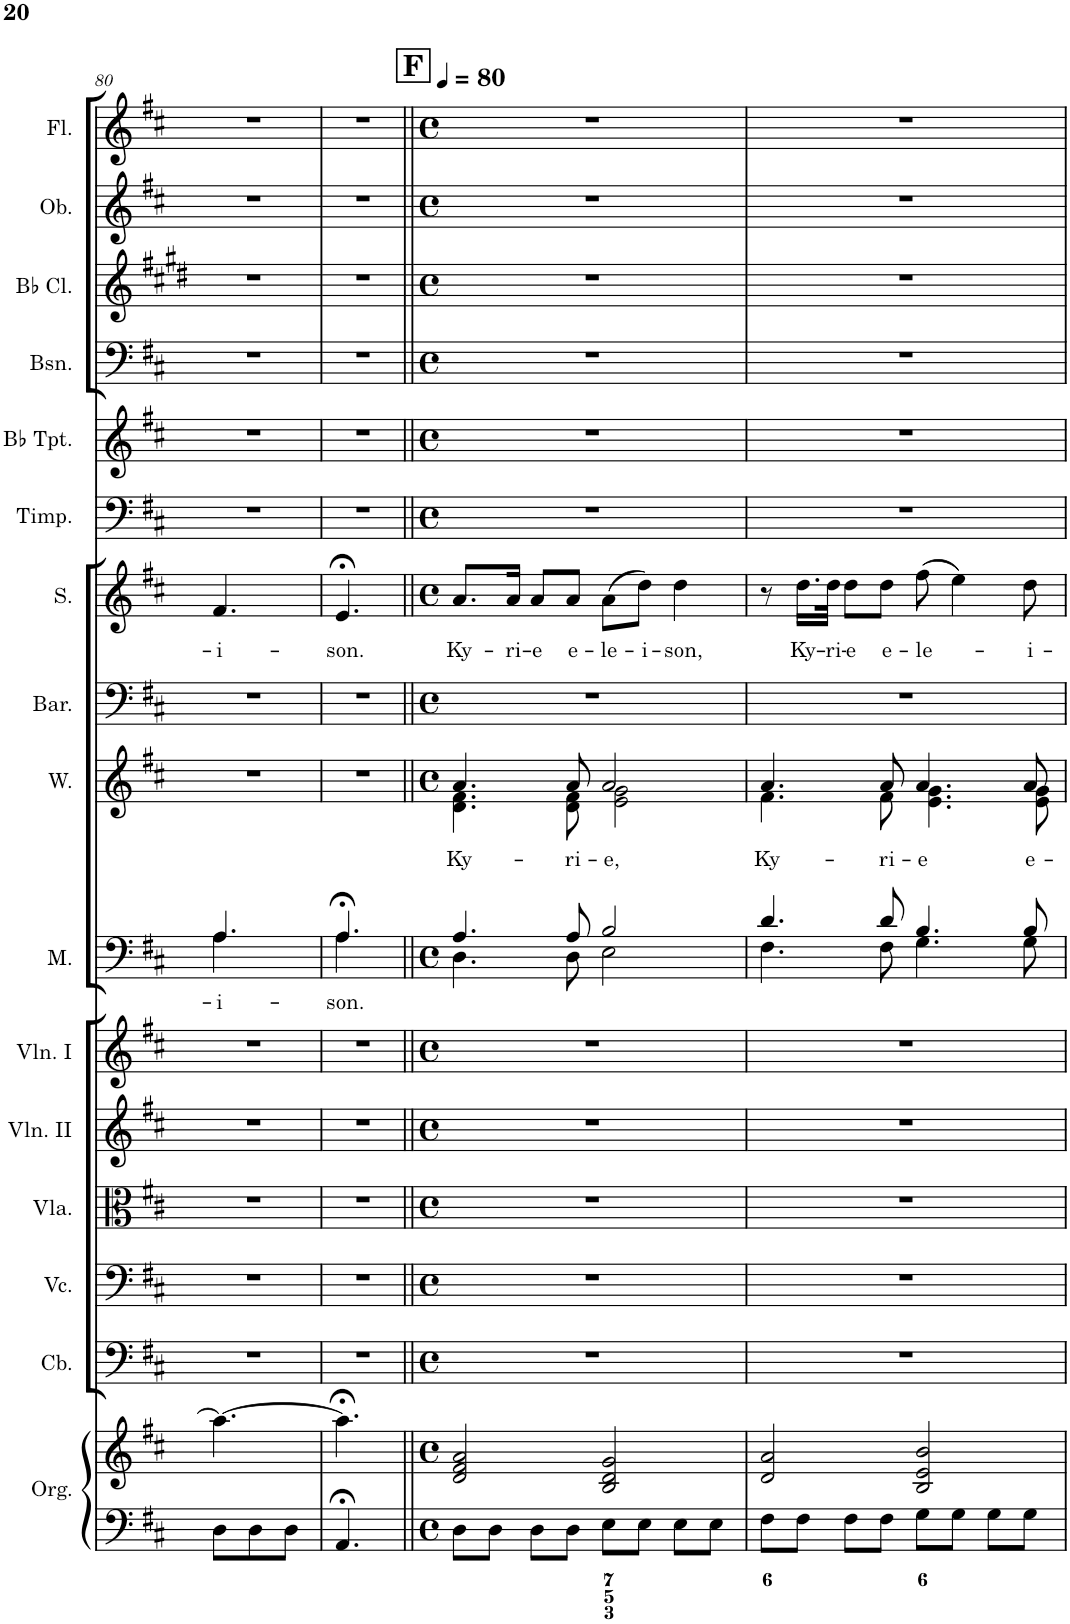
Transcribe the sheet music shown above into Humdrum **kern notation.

**kern	**kern	**kern	**kern	**kern	**kern	**kern	**kern	**text	**kern	**text	**kern	**kern	**text	**kern	**kern	**kern	**kern	**kern	**kern
*part16	*part16	*part15	*part14	*part13	*part12	*part11	*part10	*part10	*part9	*part9	*part8	*part7	*part7	*part6	*part5	*part4	*part3	*part2	*part1
*staff17	*staff16	*staff15	*staff14	*staff13	*staff12	*staff11	*staff10	*staff10	*staff9	*staff9	*staff8	*staff7	*staff7	*staff6	*staff5	*staff4	*staff3	*staff2	*staff1
*I"Organ	*	*I"Contrabasses	*I"Violoncellos	*I"Violas	*I"Violins II	*I"Violins I	*I"Men	*	*I"Women	*	*I"Baritone	*I"Soprano	*	*I"Timpani	*I"Trumpets in Bb	*I"Bassoons	*I"Clarinets in Bb	*I"Oboes	*I"Flutes
*I'Org.	*	*I'Cb.	*I'Vc.	*I'Vla.	*I'Vln. II	*I'Vln. I	*I'M.	*	*I'W.	*	*I'Bar.	*I'S.	*	*I'Timp.	*	*I'Bsn.	*	*I'Ob.	*I'Fl.
!!LO:PB:g=z
*clefF4	*clefG2	*clefF4	*clefF4	*clefC3	*clefG2	*clefG2	*clefF4	*	*clefG2	*	*clefF4	*clefG2	*	*clefF4	*clefG2	*clefF4	*clefG2	*clefG2	*clefG2
*	*	*Trd7c12	*	*	*	*	*	*	*	*	*	*	*	*	*Trd1c2	*	*Trd1c2	*	*
*k[f#c#]	*k[f#c#]	*k[f#c#]	*k[f#c#]	*k[f#c#]	*k[f#c#]	*k[f#c#]	*k[f#c#]	*	*k[f#c#]	*	*k[f#c#]	*k[f#c#]	*	*k[f#c#]	*k[f#c#]	*k[f#c#]	*k[f#c#g#d#]	*k[f#c#]	*k[f#c#]
*M3/8	*M3/8	*M3/8	*M3/8	*M3/8	*M3/8	*M3/8	*M3/8	*	*M3/8	*	*M3/8	*M3/8	*	*M3/8	*M3/8	*M3/8	*M3/8	*M3/8	*M3/8
=80	=80	=80	=80	=80	=80	=80	=80	=80	=80	=80	=80	=80	=80	=80	=80	=80	=80	=80	=80
!	!	!	!	!	!	!	!	!LO:LY:b	!	!	!	!	!LO:LY:b	!	!	!	!	!	!
*	*	*	*	*	*	*	*^	*	*	*	*	*	*	*	*	*	*	*	*
8D\L	4.aa\_	4.r	4.r	4.r	4.r	4.r	4.A/	4.A\	-i-	4.r	.	4.r	4.f#/	-i-	4.r	4.r	4.r	4.r	4.r	4.r
8D\	.	.	.	.	.	.	.	.	.	.	.	.	.	.	.	.	.	.	.	.
8D\J	.	.	.	.	.	.	.	.	.	.	.	.	.	.	.	.	.	.	.	.
=81	=81	=81	=81	=81	=81	=81	=81	=81	=81	=81	=81	=81	=81	=81	=81	=81	=81	=81	=81	=81
!	!	!	!	!	!	!	!	!	!LO:LY:b	!	!	!	!	!LO:LY:b	!	!	!	!	!	!
4.AA;</	4.aa;<\]	4.r	4.r	4.r	4.r	4.r	4.A;</	4.A\	-son.	4.r	.	4.r	4.e;</	-son.	4.r	4.r	4.r	4.r	4.r	4.r
=82||	=82||	=82||	=82||	=82||	=82||	=82||	=82||	=82||	=82||	=82||	=82||	=82||	=82||	=82||	=82||	=82||	=82||	=82||	=82||	=82||
!!LO:REH:place=s1:a:B:cj:fs=14:t=F
*M4/4	*M4/4	*M4/4	*M4/4	*M4/4	*M4/4	*M4/4	*M4/4	*	*	*M4/4	*	*M4/4	*M4/4	*	*M4/4	*M4/4	*M4/4	*M4/4	*M4/4	*M4/4
*met(c)	*met(c)	*met(c)	*met(c)	*met(c)	*met(c)	*met(c)	*met(c)	*	*	*met(c)	*	*met(c)	*met(c)	*	*met(c)	*met(c)	*met(c)	*met(c)	*met(c)	*met(c)
*	*	*	*	*	*	*	*	*	*	*	*	*	*	*	*	*	*	*	*	*MM80
!	!	!	!	!	!	!	!	!	!	!	!LO:LY:b	!	!	!LO:LY:b	!	!	!	!	!	!
*	*	*	*	*	*	*	*	*	*	*^	*	*	*	*	*	*	*	*	*	*
8D\L	2d/ 2f#/ 2a/	1r	1r	1r	1r	1r	4.A/	4.D\	.	4.a/	4.d\ 4.f#\	Ky-	1r	8.a/L	Ky-	1r	1r	1r	1r	1r	1r
8D\J	.	.	.	.	.	.	.	.	.	.	.	.	.	.	.	.	.	.	.	.	.
!	!	!	!	!	!	!	!	!	!	!	!	!	!	!	!LO:LY:b	!	!	!	!	!	!
.	.	.	.	.	.	.	.	.	.	.	.	.	.	16a/Jk	-ri-	.	.	.	.	.	.
!	!	!	!	!	!	!	!	!	!	!	!	!	!	!	!LO:LY:b	!	!	!	!	!	!
8D\L	.	.	.	.	.	.	.	.	.	.	.	.	.	8a/L	-e	.	.	.	.	.	.
!	!	!	!	!	!	!	!	!	!	!	!	!LO:LY:b	!	!	!LO:LY:b	!	!	!	!	!	!
8D\J	.	.	.	.	.	.	8A/	8D\	.	8a/	8d\ 8f#\	-ri-	.	8a/J	e-	.	.	.	.	.	.
!	!	!	!	!	!	!	!	!	!	!	!	!LO:LY:b	!	!	!LO:LY:b	!	!	!	!	!	!
8E\L	2B/ 2d/ 2g/	.	.	.	.	.	2B/	2E\	.	2a/	2e\ 2g\	-e,	.	(8a\L	-le-	.	.	.	.	.	.
!	!	!	!	!	!	!	!	!	!	!	!	!	!	!	!LO:LY:b	!	!	!	!	!	!
8E\J	.	.	.	.	.	.	.	.	.	.	.	.	.	8dd\J)	-i-	.	.	.	.	.	.
!	!	!	!	!	!	!	!	!	!	!	!	!	!	!	!LO:LY:b	!	!	!	!	!	!
8E\L	.	.	.	.	.	.	.	.	.	.	.	.	.	4dd\	-son,	.	.	.	.	.	.
8E\J	.	.	.	.	.	.	.	.	.	.	.	.	.	.	.	.	.	.	.	.	.
=83	=83	=83	=83	=83	=83	=83	=83	=83	=83	=83	=83	=83	=83	=83	=83	=83	=83	=83	=83	=83	=83
!	!	!	!	!	!	!	!	!	!	!	!	!LO:LY:b	!	!	!	!	!	!	!	!	!
8F#\L	2d/ 2a/	1r	1r	1r	1r	1r	4.d/	4.F#\	.	4.a/	4.f#\	Ky-	1r	8r	.	1r	1r	1r	1r	1r	1r
!	!	!	!	!	!	!	!	!	!	!	!	!	!	!	!LO:LY:b	!	!	!	!	!	!
8F#\J	.	.	.	.	.	.	.	.	.	.	.	.	.	16.dd\LL	Ky-	.	.	.	.	.	.
!	!	!	!	!	!	!	!	!	!	!	!	!	!	!	!LO:LY:b	!	!	!	!	!	!
.	.	.	.	.	.	.	.	.	.	.	.	.	.	32dd\JJk	-ri-	.	.	.	.	.	.
!	!	!	!	!	!	!	!	!	!	!	!	!	!	!	!LO:LY:b	!	!	!	!	!	!
8F#\L	.	.	.	.	.	.	.	.	.	.	.	.	.	8dd\L	-e	.	.	.	.	.	.
!	!	!	!	!	!	!	!	!	!	!	!	!LO:LY:b	!	!	!LO:LY:b	!	!	!	!	!	!
8F#\J	.	.	.	.	.	.	8d/	8F#\	.	8a/	8f#\	-ri-	.	8dd\J	e-	.	.	.	.	.	.
!	!	!	!	!	!	!	!	!	!	!	!	!LO:LY:b	!	!	!LO:LY:b	!	!	!	!	!	!
8G\L	2B/ 2e/ 2b/	.	.	.	.	.	4.B/	4.G\	.	4.a/	4.e\ 4.g\	-e	.	(8ff#\	-le-	.	.	.	.	.	.
8G\J	.	.	.	.	.	.	.	.	.	.	.	.	.	4ee\)	.	.	.	.	.	.	.
8G\L	.	.	.	.	.	.	.	.	.	.	.	.	.	.	.	.	.	.	.	.	.
!	!	!	!	!	!	!	!	!	!	!	!	!LO:LY:b	!	!	!LO:LY:b	!	!	!	!	!	!
8G\J	.	.	.	.	.	.	8B/	8G\	.	8a/	8e\ 8g\	e-	.	8dd\	-i-	.	.	.	.	.	.
*	*	*	*	*	*	*	*v	*v	*	*	*	*	*	*	*	*	*	*	*	*	*
*	*	*	*	*	*	*	*	*	*v	*v	*	*	*	*	*	*	*	*	*	*
=	=	=	=	=	=	=	=	=	=	=	=	=	=	=	=	=	=	=	=
*-	*-	*-	*-	*-	*-	*-	*-	*-	*-	*-	*-	*-	*-	*-	*-	*-	*-	*-	*-
